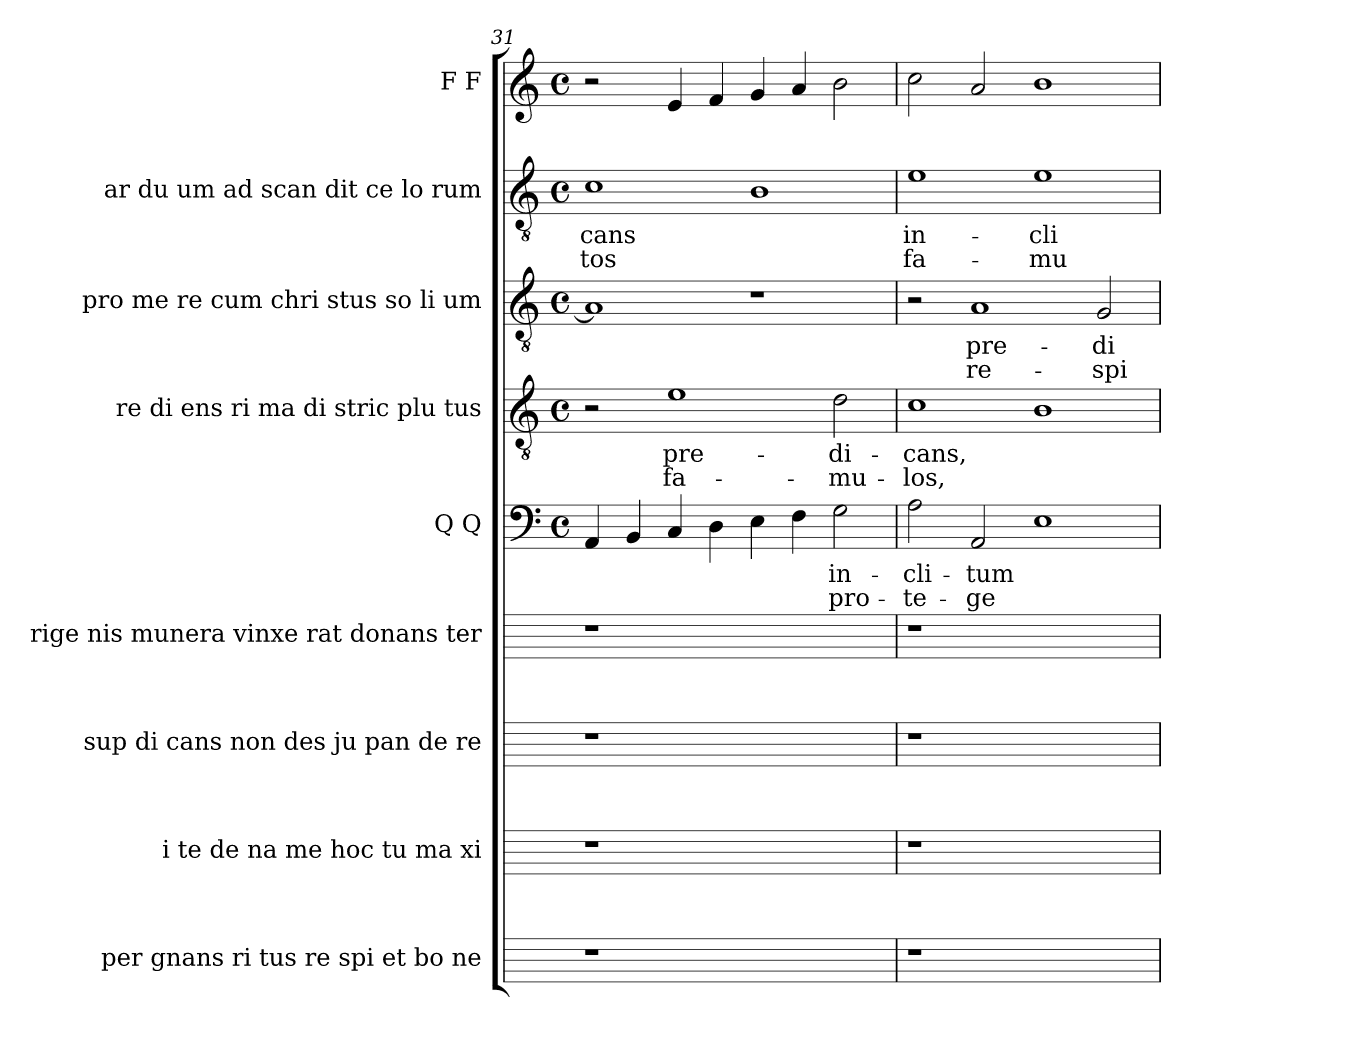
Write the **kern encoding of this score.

**kern	**kern	**kern	**kern	**kern	**text	**text	**kern	**text	**text	**kern	**text	**text	**kern	**text	**text	**kern
*part9	*part8	*part7	*part6	*part5	*part5	*part5	*part4	*part4	*part4	*part3	*part3	*part3	*part2	*part2	*part2	*part1
*staff9	*staff8	*staff7	*staff6	*staff5	*staff5	*staff5	*staff4	*staff4	*staff4	*staff3	*staff3	*staff3	*staff2	*staff2	*staff2	*staff1
*I"per  gnans  ri tus re  spi  et bo ne	*I"i  te de  na  me hoc tu  ma xi	*I"sup  di cans non des  ju  pan de re	*I"rige nis munera  vinxe rat donans ter	*I"Q  Q	*	*	*I"re di ens  ri ma di stric  plu  tus	*	*	*I"pro me re cum chri  stus so li um	*	*	*I"ar du um  ad  scan dit  ce lo rum	*	*	*I"F  F
*	*	*I'P	*	*	*	*	*	*	*	*I'Ch	*	*	*	*	*	*
!!LO:PB:g=z
*	*	*	*	*clefF4	*	*	*clefGv2	*	*	*clefGv2	*	*	*clefGv2	*	*	*clefG2
*	*	*	*	*M4/4	*	*	*M4/4	*	*	*M4/4	*	*	*M4/4	*	*	*M4/4
*	*	*	*	*met(c)	*	*	*met(c)	*	*	*met(c)	*	*	*met(c)	*	*	*met(c)
=31	=31	=31	=31	=31	=31	=31	=31	=31	=31	=31	=31	=31	=31	=31	=31	=31
!	!	!	!	!	!	!	!	!	!	!	!	!	!	!LO:LY:b	!LO:LY:b:cj	!
1r	1r	1r	1r	4AA/	.	.	2r	.	.	1A]	.	.	1c	-cans	tos	2r
.	.	.	.	4BB/	.	.	.	.	.	.	.	.	.	.	.	.
!	!	!	!	!	!	!	!	!LO:LY:b:cj	!LO:LY:b:cj	!	!	!	!	!	!	!
.	.	.	.	4C/	.	.	1e	pre-	-fa-	.	.	.	.	.	.	4e/
.	.	.	.	4D\	.	.	.	.	.	.	.	.	.	.	.	4f/
1ryy	1ryy	1ryy	1ryy	4E\	.	.	.	.	.	1r	.	.	1B	.	.	4g/
.	.	.	.	4F\	.	.	.	.	.	.	.	.	.	.	.	4a/
!	!	!	!	!	!LO:LY:b:cj	!LO:LY:b:cj	!	!LO:LY:b:cj	!LO:LY:b:cj	!	!	!	!	!	!	!
.	.	.	.	2G\	in-	-pro-	2d\	-di-	-mu-	.	.	.	.	.	.	2b\
=32	=32	=32	=32	=32	=32!	=32!	=32	=32!	=32!	=32	=32!	=32!	=32	=32!	=32!	=32!
!	!	!	!	!	!LO:LY:b:cj	!LO:LY:b:cj	!	!LO:LY:b	!LO:LY:b:cj	!	!	!	!	!LO:LY:b:cj	!LO:LY:b:cj	!
1r	1r	1r	1r	2A\	-cli-	-te-	1c	-cans,	los,	2r	.	.	1e	in-	-fa-	2cc\
!	!	!	!	!	!LO:LY:b	!LO:LY:b:cj	!	!	!	!	!LO:LY:b:cj	!LO:LY:b:cj	!	!	!	!
.	.	.	.	2AA/	-tum	ge	.	.	.	1A	pre-	-re-	.	.	.	2a/
!	!	!	!	!	!	!	!	!	!	!	!	!	!	!LO:LY:b:cj	!LO:LY:b:cj	!
1ryy	1ryy	1ryy	1ryy	1E	.	.	1B	.	.	.	.	.	1e	-cli-	-mu-	1b
!	!	!	!	!	!	!	!	!	!	!	!LO:LY:b:cj	!LO:LY:b:cj	!	!	!	!
.	.	.	.	.	.	.	.	.	.	2G/	-di-	-spi-	.	.	.	.
=	=	=	=	=	=!	=!	=	=!	=!	=	=!	=!	=	=!	=!	=!
*-	*-	*-	*-	*-	*-	*-	*-	*-	*-	*-	*-	*-	*-	*-	*-	*-
